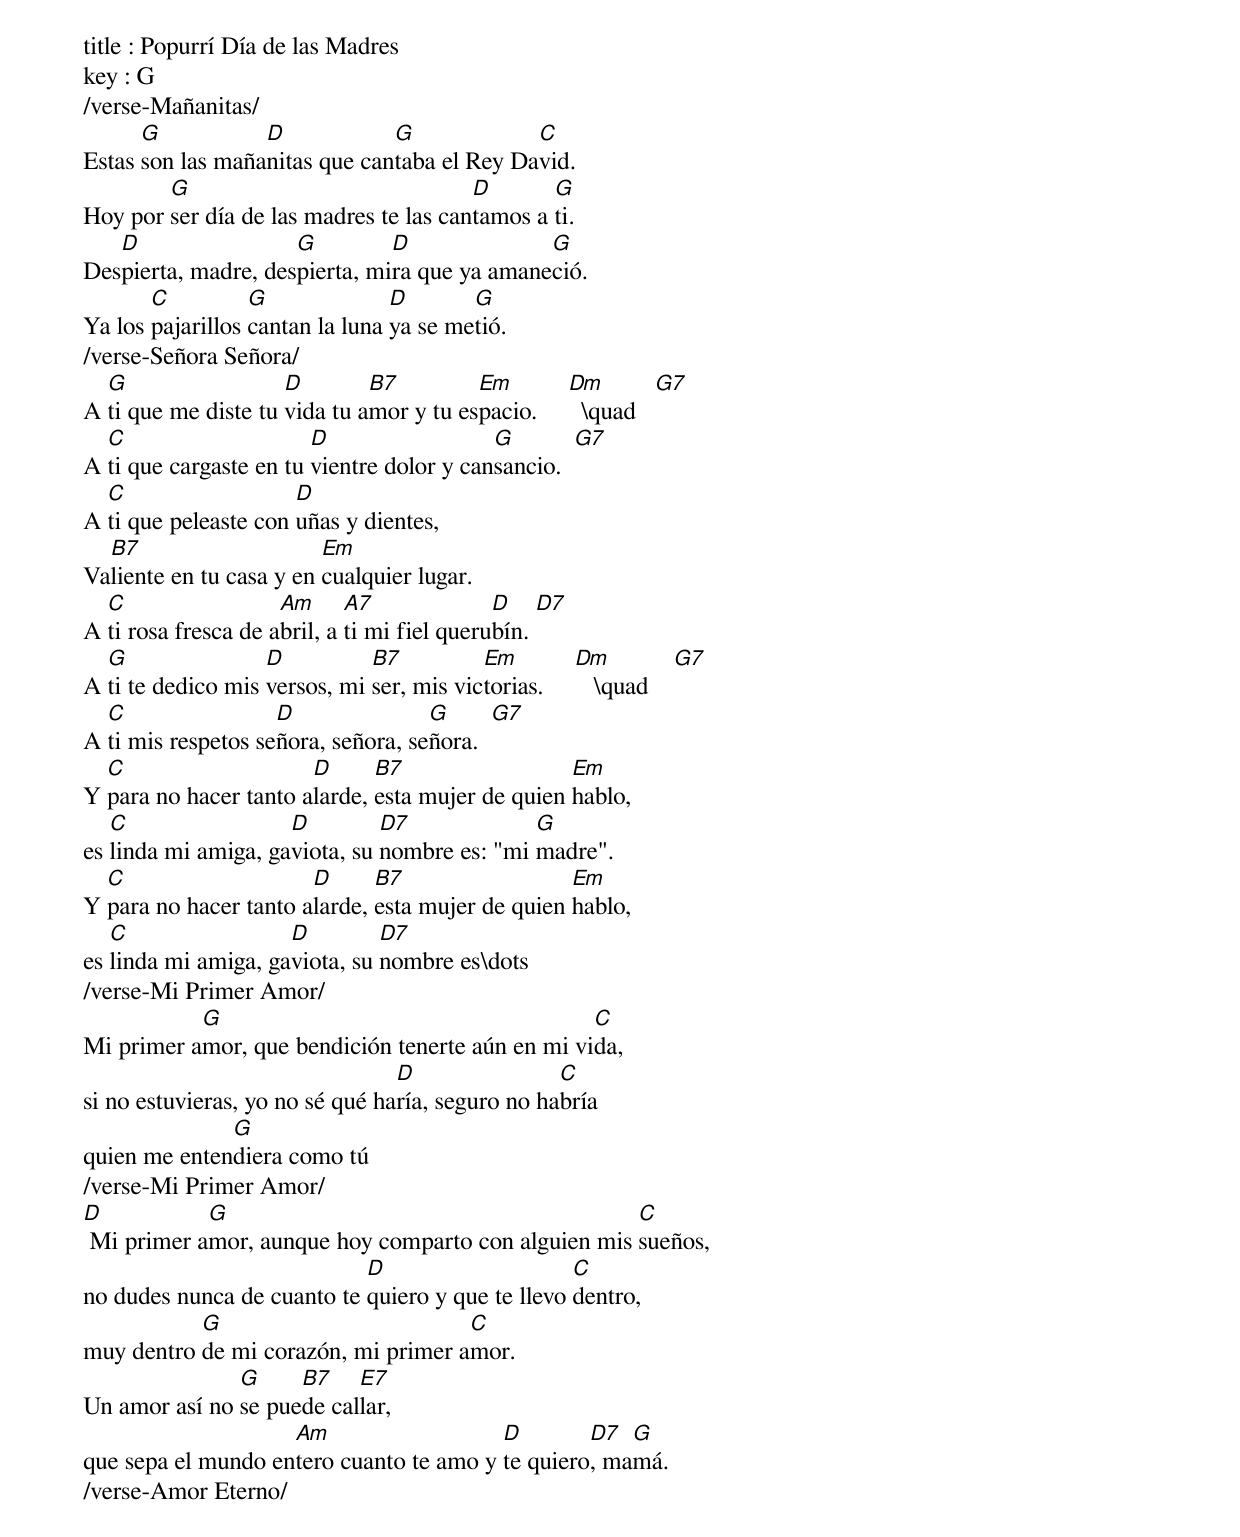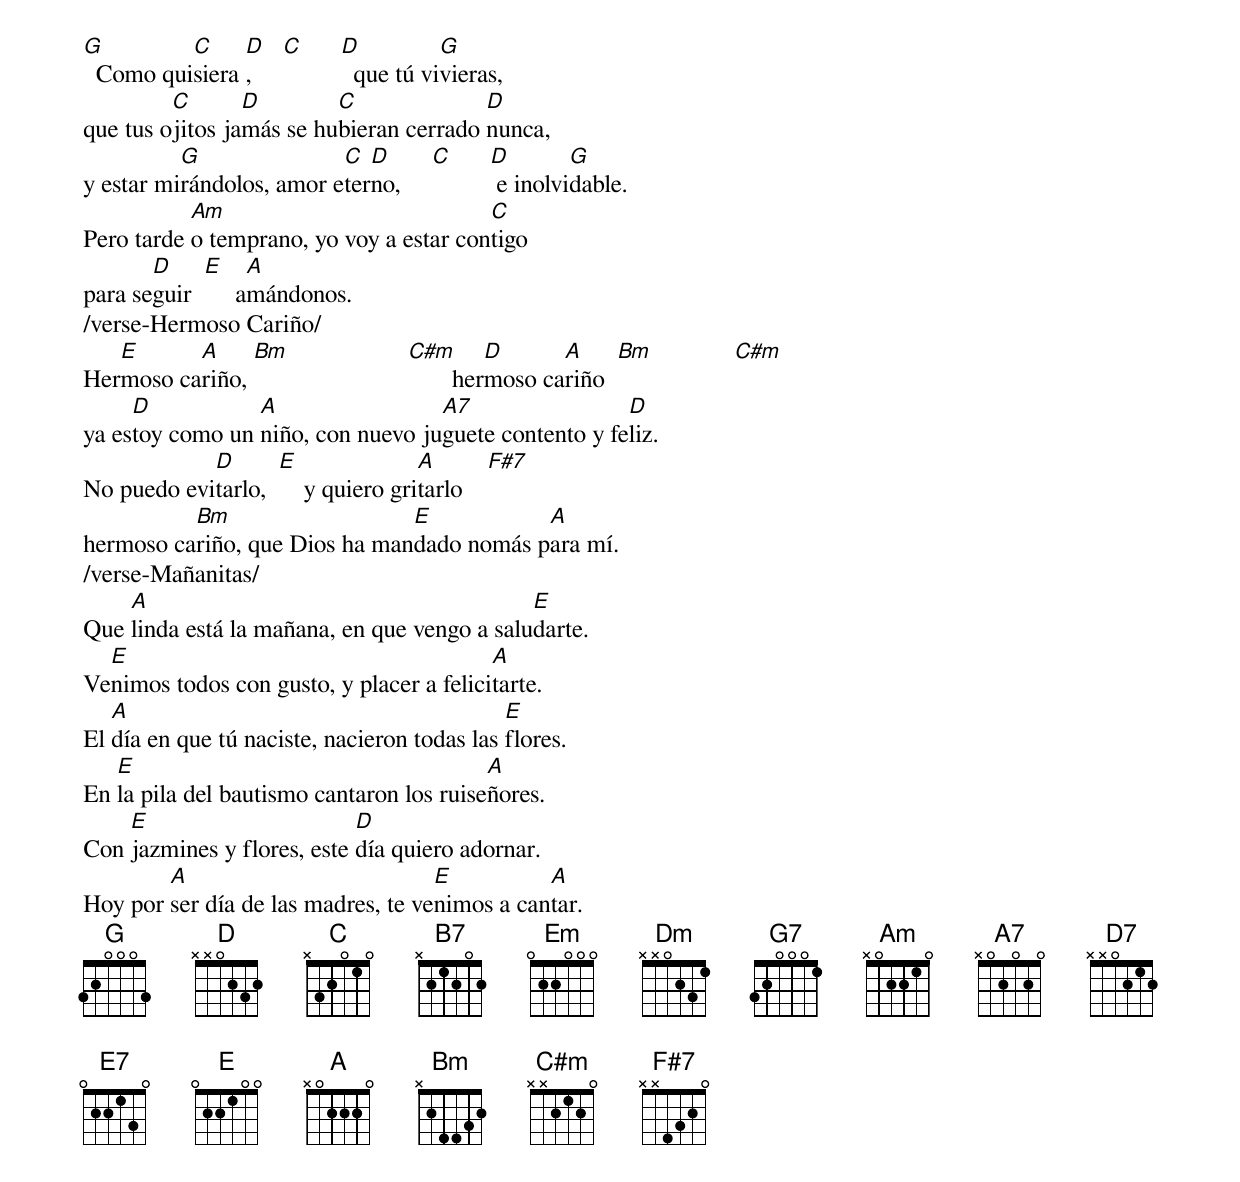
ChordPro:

title : Popurrí Día de las Madres
key : G
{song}
/verse-Mañanitas/
Estas [G]son las maña[D]nitas que can[G]taba el Rey Da[C]vid.
Hoy por [G]ser día de las madres te las can[D]tamos a [G]ti.
Des[D]pierta, madre, des[G]pierta, mi[D]ra que ya amane[G]ció.
Ya los [C]pajarillos [G]cantan la luna [D]ya se me[G]tió.
/verse-Señora Señora/
A [G]ti que me diste tu [D]vida tu a[B7]mor y tu es[Em]pacio.     [Dm]  \quad   [G7]
A [C]ti que cargaste en tu [D]vientre dolor y can[G]sancio.  [G7]
A [C]ti que peleaste con [D]uñas y dientes,
Va[B7]liente en tu casa y en [Em]cualquier lugar.
A [C]ti rosa fresca de a[Am]bril, a [A7]ti mi fiel queru[D]bín. [D7]
A [G]ti te dedico mis [D]versos, mi [B7]ser, mis vic[Em]torias.     [Dm]   \quad    [G7]
A [C]ti mis respetos se[D]ñora, señora, se[G]ñora.  [G7]
Y [C]para no hacer tanto a[D]larde, [B7]esta mujer de quien [Em]hablo,
es [C]linda mi amiga, ga[D]viota, su [D7]nombre es: "mi [G]madre".
Y [C]para no hacer tanto a[D]larde, [B7]esta mujer de quien [Em]hablo,
es [C]linda mi amiga, ga[D]viota, su [D7]nombre es\dots
/verse-Mi Primer Amor/
Mi primer a[G]mor, que bendición tenerte aún en mi vi[C]da,
si no estuvieras, yo no sé qué ha[D]ría, seguro no ha[C]bría
quien me enten[G]diera como tú
/verse-Mi Primer Amor/
[D] Mi primer a[G]mor, aunque hoy comparto con alguien mis [C]sueños,
no dudes nunca de cuanto te [D]quiero y que te llevo [C]dentro,
muy dentro [G]de mi corazón, mi primer a[C]mor.
Un amor así no [G]se pue[B7]de cal[E7]lar,
que sepa el mundo en[Am]tero cuanto te amo y [D]te quiero[D7], ma[G]má.
/verse-Amor Eterno/
[G]  Como qui[C]siera [D],     [C]      [D]  que tú vi[G]vieras,
que tus o[C]jitos ja[D]más se hu[C]bieran cerrado [D]nunca,
y estar mi[G]rándolos, amor e[C]ter[D]no,     [C]      [D] e inolvi[G]dable.
Pero tarde [Am]o temprano, yo voy a estar con[C]tigo
para se[D]guir  [E]     a[A]mándonos.
/verse-Hermoso Cariño/
Her[E]moso ca[A]riño, [Bm]                   [C#m]       her[D]moso ca[A]riño  [Bm]             [C#m]
ya es[D]toy como un [A]niño, con nuevo ju[A7]guete contento y fe[D]liz.
No puedo evi[D]tarlo,  [E]    y quiero gri[A]tarlo    [F#7]
hermoso ca[Bm]riño, que Dios ha man[E]dado nomás p[A]ara mí.
/verse-Mañanitas/
Que [A]linda está la mañana, en que vengo a salu[E]darte.
Ve[E]nimos todos con gusto, y placer a felici[A]tarte.
El [A]día en que tú naciste, nacieron todas las [E]flores.
En [E]la pila del bautismo cantaron los ruise[A]ñores.
Con [E]jazmines y flores, este [D]día quiero adornar.
Hoy por [A]ser día de las madres, te ve[E]nimos a can[A]tar.
